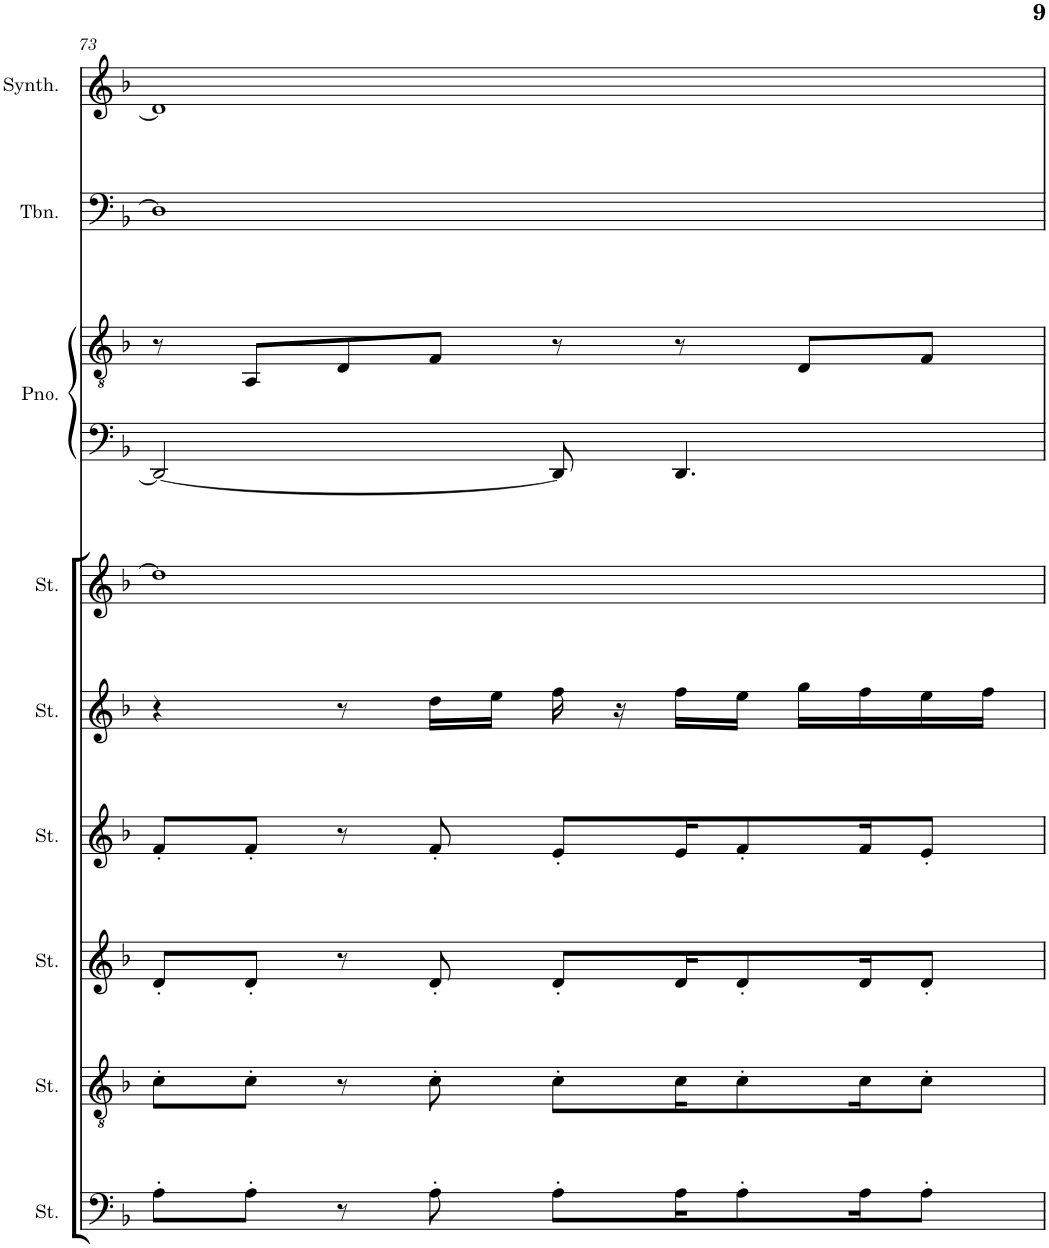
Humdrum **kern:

**kern	**kern	**kern	**kern	**kern	**kern	**kern	**kern	**kern	**kern	**kern
*part10	*part9	*part8	*part7	*part6	*part5	*part4	*part4	*part3	*part2	*part1
*staff11	*staff10	*staff9	*staff8	*staff7	*staff6	*staff5	*staff4	*staff3	*staff2	*staff1
*I"Strings	*I"Strings	*I"Strings	*I"Strings	*I"Strings	*I"Strings	*I"Piano	*	*I"Trombone	*I"Brass Synthesizer	*I"Oboe
*I'St.	*I'St.	*I'St.	*I'St.	*I'St.	*I'St.	*I'Pno.	*	*I'Tbn.	*I'Synth.	*I'Ob.
!!LO:PB:g=z
*clefF4	*clefGv2	*clefG2	*clefG2	*clefG2	*clefG2	*clefF4	*clefGv2	*clefF4	*clefG2	*clefG2
*k[b-]	*k[b-]	*k[b-]	*k[b-]	*k[b-]	*k[b-]	*k[b-]	*k[b-]	*k[b-]	*k[b-]	*k[b-]
*M4/4	*M4/4	*M4/4	*M4/4	*M4/4	*M4/4	*M4/4	*M4/4	*M4/4	*M4/4	*M4/4
=73	=73	=73	=73	=73	=73	=73	=73	=73	=73	=73
8A'\L	8c'\L	8d'/L	8f'/L	4r	1dd]	2DD/_	8r	1D]	1d]	1r
8A'\J	8c'\J	8d'/J	8f'/J	.	.	.	8AA/L	.	.	.
8r	8r	8r	8r	8r	.	.	8D/	.	.	.
8A'\	8c'\	8d'/	8f'/	16dd\LL	.	.	8F/J	.	.	.
.	.	.	.	16ee\JJ	.	.	.	.	.	.
8A'\L	8c'\L	8d'/L	8e'/L	16ff\	.	8DD/]	8r	.	.	.
.	.	.	.	16r	.	.	.	.	.	.
16A\K	16c\K	16d/K	16e/K	16ff\LL	.	4.DD/	8r	.	.	.
8A'\	8c'\	8d'/	8f'/	16ee\JJ	.	.	.	.	.	.
.	.	.	.	16gg\LL	.	.	8D/L	.	.	.
16A\K	16c\K	16d/K	16f/K	16ff\	.	.	.	.	.	.
8A'\J	8c'\J	8d'/J	8e'/J	16ee\	.	.	8F/J	.	.	.
.	.	.	.	16ff\JJ	.	.	.	.	.	.
=	=	=	=	=	=	=	=	=	=	=
*-	*-	*-	*-	*-	*-	*-	*-	*-	*-	*-
